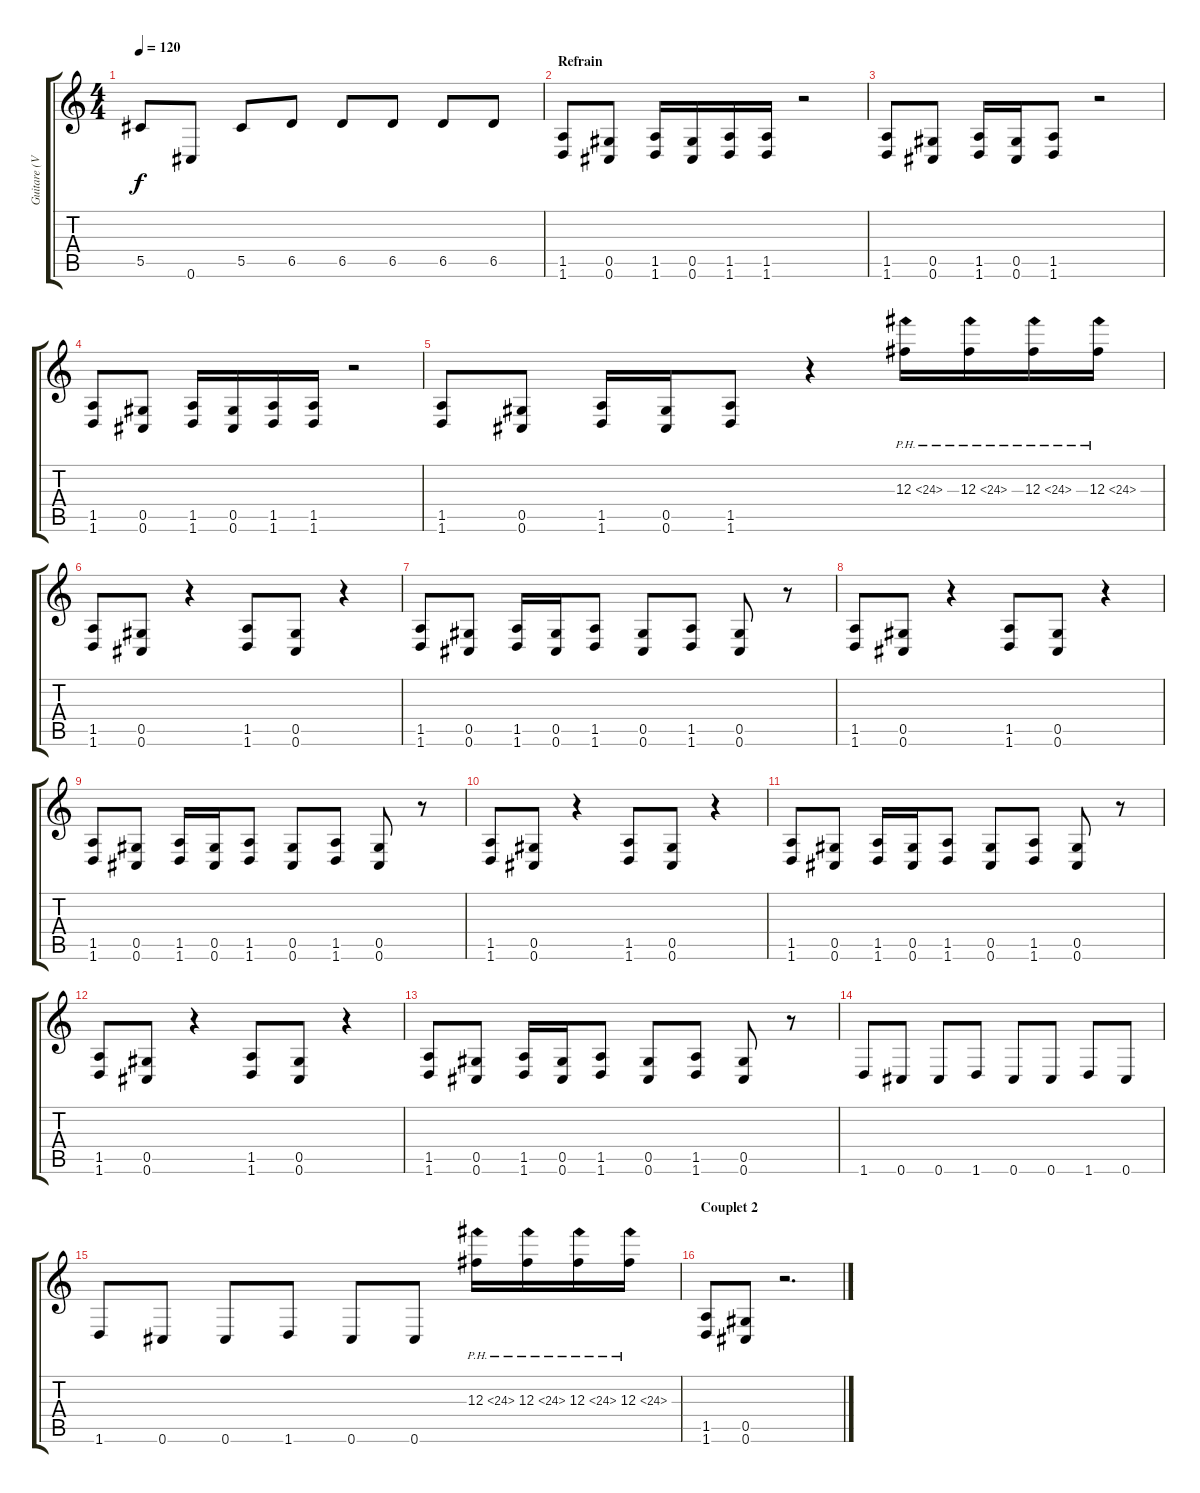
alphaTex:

\track ("Guitare (Virus)" "Guitare (V") {instrument distortionguitar}
\staff {score tabs}
\tuning (Eb4 Bb3 Gb3 Db3 Ab2 Db2) {hide}
\ts (4 4)
\tempo 120
\clef g2
\ks c
5.5.8{dy f} 0.6.8 5.5.8 6.5.8 6.5.8 6.5.8 6.5.8 6.5.8 |
\section ("" "Refrain")
(1.5 1.6).8 (0.5 0.6).8 (1.5 1.6).16 (0.5 0.6).16 (1.5 1.6).16 (1.5 1.6).16 r.2 |
(1.5 1.6).8 (0.5 0.6).8 (1.5 1.6).16 (0.5 0.6).16 (1.5 1.6).8 r.2 |
(1.5 1.6).8 (0.5 0.6).8 (1.5 1.6).16 (0.5 0.6).16 (1.5 1.6).16 (1.5 1.6).16 r.2 |
(1.5 1.6).8 (0.5 0.6).8 (1.5 1.6).16 (0.5 0.6).16 (1.5 1.6).8 r.4 12.3{ph 12}.16 12.3{ph 12}.16 12.3{ph 12}.16 12.3{ph 12}.16 |
(1.5 1.6).8 (0.5 0.6).8 r.4 (1.5 1.6).8 (0.5 0.6).8 r.4 |
(1.5 1.6).8 (0.5 0.6).8 (1.5 1.6).16 (0.5 0.6).16 (1.5 1.6).8 (0.5 0.6).8 (1.5 1.6).8 (0.5 0.6).8 r.8 |
(1.5 1.6).8 (0.5 0.6).8 r.4 (1.5 1.6).8 (0.5 0.6).8 r.4 |
(1.5 1.6).8 (0.5 0.6).8 (1.5 1.6).16 (0.5 0.6).16 (1.5 1.6).8 (0.5 0.6).8 (1.5 1.6).8 (0.5 0.6).8 r.8 |
(1.5 1.6).8 (0.5 0.6).8 r.4 (1.5 1.6).8 (0.5 0.6).8 r.4 |
(1.5 1.6).8 (0.5 0.6).8 (1.5 1.6).16 (0.5 0.6).16 (1.5 1.6).8 (0.5 0.6).8 (1.5 1.6).8 (0.5 0.6).8 r.8 |
(1.5 1.6).8 (0.5 0.6).8 r.4 (1.5 1.6).8 (0.5 0.6).8 r.4 |
(1.5 1.6).8 (0.5 0.6).8 (1.5 1.6).16 (0.5 0.6).16 (1.5 1.6).8 (0.5 0.6).8 (1.5 1.6).8 (0.5 0.6).8 r.8 |
1.6.8 0.6.8 0.6.8 1.6.8 0.6.8 0.6.8 1.6.8 0.6.8 |
1.6.8 0.6.8 0.6.8 1.6.8 0.6.8 0.6.8 12.3{ph 12}.16 12.3{ph 12}.16 12.3{ph 12}.16 12.3{ph 12}.16 |
\section ("" "Couplet 2")
(1.5 1.6).8 (0.5 0.6).8 r.2{d}
